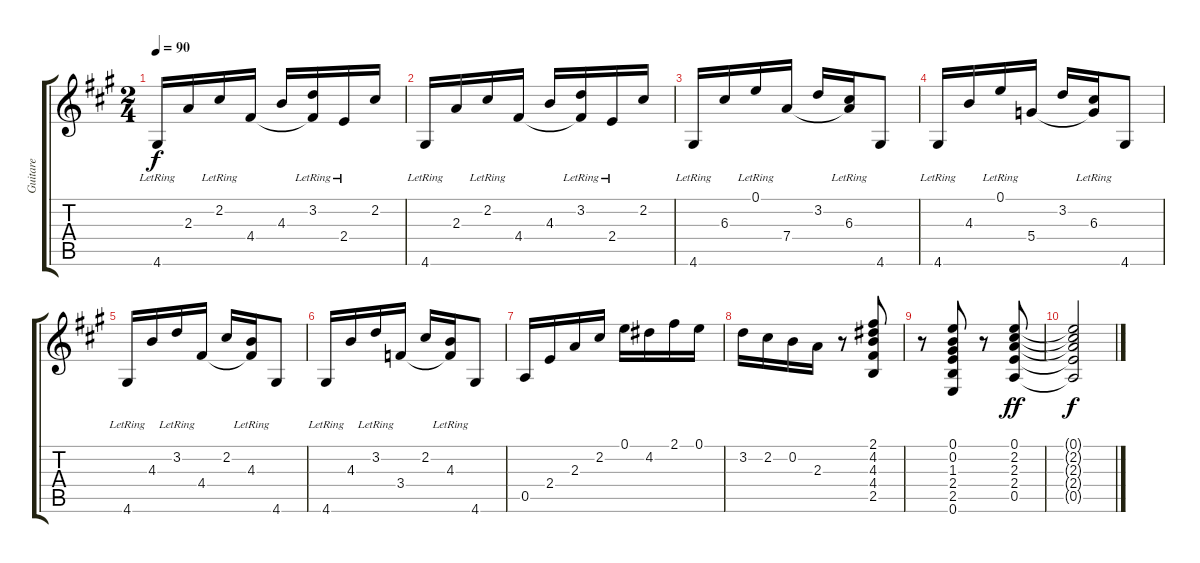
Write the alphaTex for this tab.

\track ("Guitare" "Guitare") {instrument acousticguitarnylon}
\staff {score tabs}
\tuning (E4 B3 G3 D3 A2 E2) {hide}
\ts (2 4)
\tempo 90
\clef g2
\ks a
4.6{lr}.16{dy f} 2.3.16 2.2{lr}.16 4.4.16 4.3.16 (3.2{lr} 4.4{t}).16 2.4{lr}.16 2.2.16 |
4.6{lr}.16 2.3.16 2.2{lr}.16 4.4.16 4.3.16 (3.2{lr} 4.4{t}).16 2.4{lr}.16 2.2.16 |
4.6{lr}.16 6.3.16 0.1{lr}.16 7.4.16 3.2.16 (6.3{lr} 7.4{t}).16 4.6.8 |
4.6{lr}.16 4.3.16 0.1{lr}.16 5.4.16 3.2.16 (6.3{lr} 5.4{t}).16 4.6.8 |
4.6{lr}.16 4.3.16 3.2{lr}.16 4.4.16 2.2.16 (4.3{lr} 4.4{t}).16 4.6.8 |
4.6{lr}.16 4.3.16 3.2{lr}.16 3.4.16 2.2.16 (4.3{lr} 3.4{t}).16 4.6.8 |
0.5.16 2.4.16 2.3.16 2.2.16 0.1.16 4.2.16 2.1.16 0.1.16 |
3.2.16 2.2.16 0.2.16 2.3.16 r.8 (2.1 4.2 4.3 4.4 2.5).8 |
r.8 (0.1 0.2 1.3 2.4 2.5 0.6).8 r.8 (0.1 2.2 2.3 2.4 0.5).8{dy ff} |
(0.1{t} 2.2{t} 2.3{t} 2.4{t} 0.5{t}).2{dy f}
